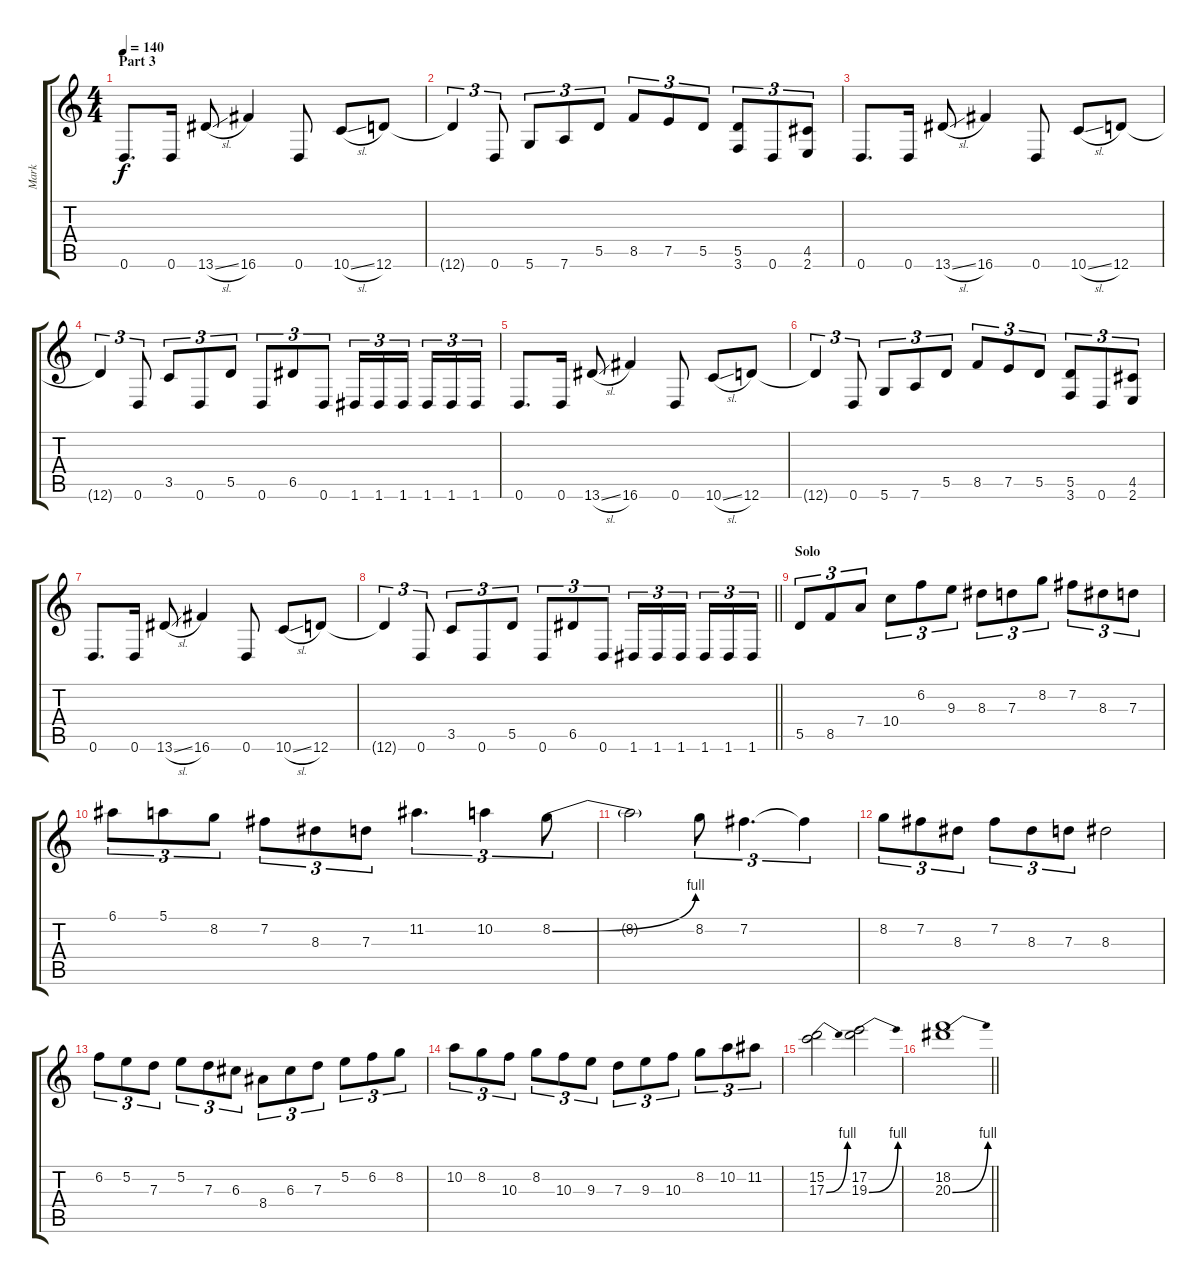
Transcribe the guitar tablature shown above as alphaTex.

\track ("Mark" "Mark") {instrument distortionguitar}
\staff {score tabs}
\tuning (E4 B3 G3 D3 A2 D2) {hide}
\ts (4 4)
\section ("" "Part 3")
\tempo 140
\clef g2
\ks c
0.6.8{d dy f} 0.6.16 13.6{sl}.8 16.6.4 0.6.8 10.6{sl}.8 12.6.8 |
12.6{t}.4{tu (3 2)} 0.6.8{tu (3 2)} 5.6.8{tu (3 2)} 7.6.8{tu (3 2)} 5.5.8{tu (3 2)} 8.5.8{tu (3 2)} 7.5.8{tu (3 2)} 5.5.8{tu (3 2)} (5.5 3.6).8{tu (3 2)} 0.6.8{tu (3 2)} (4.5 2.6).8{tu (3 2)} |
0.6.8{d} 0.6.16 13.6{sl}.8 16.6.4 0.6.8 10.6{sl}.8 12.6.8 |
12.6{t}.4{tu (3 2)} 0.6.8{tu (3 2)} 3.5.8{tu (3 2)} 0.6.8{tu (3 2)} 5.5.8{tu (3 2)} 0.6.8{tu (3 2)} 6.5.8{tu (3 2)} 0.6.8{tu (3 2)} 1.6.16{tu (3 2)} 1.6.16{tu (3 2)} 1.6.16{tu (3 2) beam splitsecondary} 1.6.16{tu (3 2)} 1.6.16{tu (3 2)} 1.6.16{tu (3 2)} |
0.6.8{d} 0.6.16 13.6{sl}.8 16.6.4 0.6.8 10.6{sl}.8 12.6.8 |
12.6{t}.4{tu (3 2)} 0.6.8{tu (3 2)} 5.6.8{tu (3 2)} 7.6.8{tu (3 2)} 5.5.8{tu (3 2)} 8.5.8{tu (3 2)} 7.5.8{tu (3 2)} 5.5.8{tu (3 2)} (5.5 3.6).8{tu (3 2)} 0.6.8{tu (3 2)} (4.5 2.6).8{tu (3 2)} |
0.6.8{d} 0.6.16 13.6{sl}.8 16.6.4 0.6.8 10.6{sl}.8 12.6.8 |
\barLineRight lightlight
12.6{t}.4{tu (3 2)} 0.6.8{tu (3 2)} 3.5.8{tu (3 2)} 0.6.8{tu (3 2)} 5.5.8{tu (3 2)} 0.6.8{tu (3 2)} 6.5.8{tu (3 2)} 0.6.8{tu (3 2)} 1.6.16{tu (3 2)} 1.6.16{tu (3 2)} 1.6.16{tu (3 2) beam splitsecondary} 1.6.16{tu (3 2)} 1.6.16{tu (3 2)} 1.6.16{tu (3 2)} |
\section ("" "Solo")
5.5.8{tu (3 2)} 8.5.8{tu (3 2)} 7.4.8{tu (3 2)} 10.4.8{tu (3 2)} 6.2.8{tu (3 2)} 9.3.8{tu (3 2)} 8.3.8{tu (3 2)} 7.3.8{tu (3 2)} 8.2.8{tu (3 2)} 7.2.8{tu (3 2)} 8.3.8{tu (3 2)} 7.3.8{tu (3 2)} |
6.1.8{tu (3 2)} 5.1.8{tu (3 2)} 8.2.8{tu (3 2)} 7.2.8{tu (3 2)} 8.3.8{tu (3 2)} 7.3.8{tu (3 2)} 11.2.4{d tu (3 2)} 10.2.4{tu (3 2)} 8.2{be (bend 0 0 60 4)}.8{tu (3 2)} |
8.2{t}.2 8.2.8{tu (3 2)} 7.2.4{d tu (3 2)} 7.2{t}.4{tu (3 2)} |
8.2.8{tu (3 2)} 7.2.8{tu (3 2)} 8.3.8{tu (3 2)} 7.2.8{tu (3 2)} 8.3.8{tu (3 2)} 7.3.8{tu (3 2)} 8.3.2 |
6.2.8{tu (3 2)} 5.2.8{tu (3 2)} 7.3.8{tu (3 2)} 5.2.8{tu (3 2)} 7.3.8{tu (3 2)} 6.3.8{tu (3 2)} 8.4.8{tu (3 2)} 6.3.8{tu (3 2)} 7.3.8{tu (3 2)} 5.2.8{tu (3 2)} 6.2.8{tu (3 2)} 8.2.8{tu (3 2)} |
10.2.8{tu (3 2)} 8.2.8{tu (3 2)} 10.3.8{tu (3 2)} 8.2.8{tu (3 2)} 10.3.8{tu (3 2)} 9.3.8{tu (3 2)} 7.3.8{tu (3 2)} 9.3.8{tu (3 2)} 10.3.8{tu (3 2)} 8.2.8{tu (3 2)} 10.2.8{tu (3 2)} 11.2.8{tu (3 2)} |
(15.2 17.3{be (bend 0 0 60 4)}).2 (17.2 19.3{be (bend 0 0 60 4)}).2 |
\barLineRight lightlight
(18.2 20.3{be (bend 0 0 60 4)}).1
